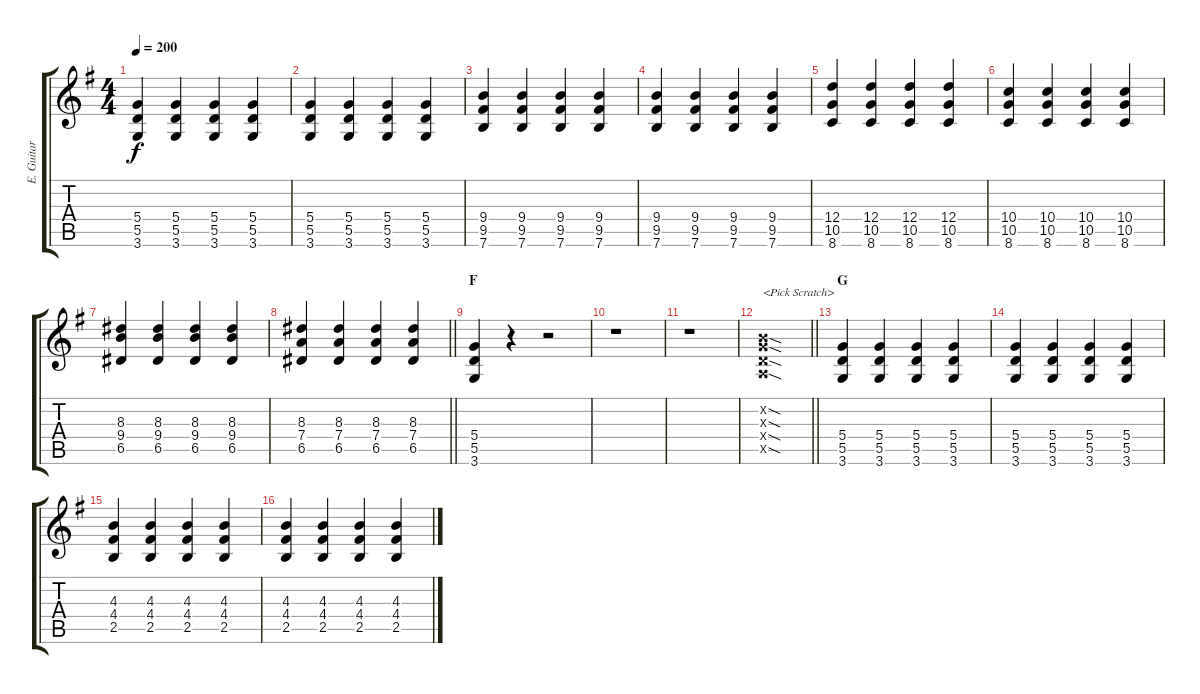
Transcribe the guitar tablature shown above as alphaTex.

\track ("E. Guitar II" "E. Guitar ") {instrument overdrivenguitar}
\staff {score tabs}
\tuning (E4 B3 G3 D3 A2 E2) {hide}
\ts (4 4)
\tempo 200
\clef g2
\ks g
(5.4 5.5 3.6).4{dy f} (5.4 5.5 3.6).4 (5.4 5.5 3.6).4 (5.4 5.5 3.6).4 |
(5.4 5.5 3.6).4 (5.4 5.5 3.6).4 (5.4 5.5 3.6).4 (5.4 5.5 3.6).4 |
(9.4 9.5 7.6).4 (9.4 9.5 7.6).4 (9.4 9.5 7.6).4 (9.4 9.5 7.6).4 |
(9.4 9.5 7.6).4 (9.4 9.5 7.6).4 (9.4 9.5 7.6).4 (9.4 9.5 7.6).4 |
(12.4 10.5 8.6).4 (12.4 10.5 8.6).4 (12.4 10.5 8.6).4 (12.4 10.5 8.6).4 |
(10.4 10.5 8.6).4 (10.4 10.5 8.6).4 (10.4 10.5 8.6).4 (10.4 10.5 8.6).4 |
(8.3 9.4 6.5).4 (8.3 9.4 6.5).4 (8.3 9.4 6.5).4 (8.3 9.4 6.5).4 |
\barLineRight lightlight
(8.3 7.4 6.5).4 (8.3 7.4 6.5).4 (8.3 7.4 6.5).4 (8.3 7.4 6.5).4 |
\section ("" "F")
(5.4 5.5 3.6).4 r.4 r.2 |
r.1 |
r.1 |
\barLineRight lightlight
(0.2{sod x} 0.3{sod x} 0.4{sod x} 0.5{sod x}).1{txt "<Pick Scratch>"} |
\section ("" "G")
(5.4 5.5 3.6).4 (5.4 5.5 3.6).4 (5.4 5.5 3.6).4 (5.4 5.5 3.6).4 |
(5.4 5.5 3.6).4 (5.4 5.5 3.6).4 (5.4 5.5 3.6).4 (5.4 5.5 3.6).4 |
(4.3 4.4 2.5).4 (4.3 4.4 2.5).4 (4.3 4.4 2.5).4 (4.3 4.4 2.5).4 |
(4.3 4.4 2.5).4 (4.3 4.4 2.5).4 (4.3 4.4 2.5).4 (4.3 4.4 2.5).4
